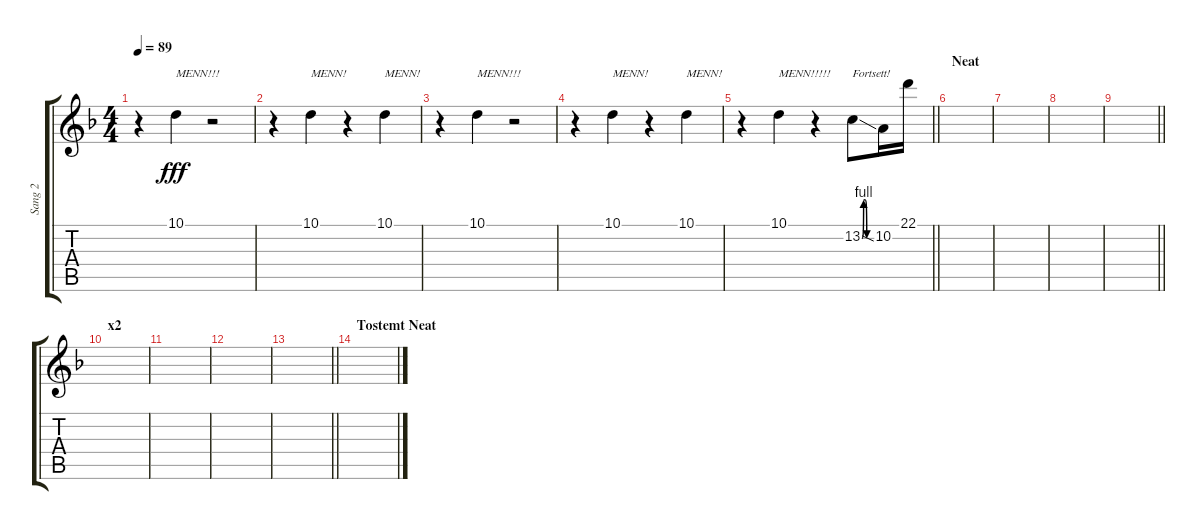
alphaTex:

\track ("Sang 2" "Sang 2") {instrument trumpet}
\staff {score tabs}
\tuning (E4 B3 G3 D3 A2 E2) {hide}
\ts (4 4)
\tempo 89
\clef g2
\ks dminor
r.4{dy fff} 10.1.4{txt "MENN!!!"} r.2 |
r.4 10.1.4{txt "MENN!"} r.4 10.1.4{txt "MENN!"} |
r.4 10.1.4{txt "MENN!!!"} r.2 |
r.4 10.1.4{txt "MENN!"} r.4 10.1.4{txt "MENN!"} |
\barLineRight lightlight
r.4 10.1.4{txt "MENN!!!!!"} r.4 13.2{be (custom 0 0 10 4 20 4 30 0 60 0) ss}.8{txt "Fortsett!"} 10.2.16 22.1.16 |
\section ("" "Neat")
|
|
|
\barLineRight lightlight
|
\section ("" "x2")
|
|
|
\barLineRight lightlight
|
\section ("" "Tostemt Neat")
